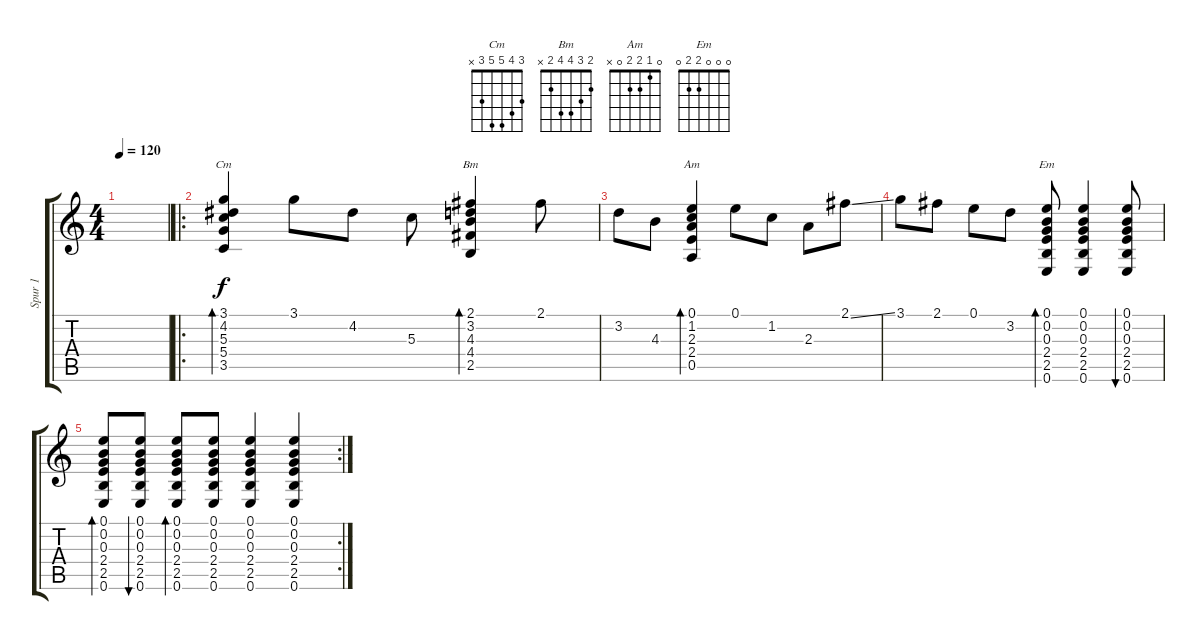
\track ("Spur 1" "Spur 1") {instrument acousticguitarsteel}
\staff {score tabs}
\tuning (E4 B3 G3 D3 A2 E2) {hide}
\chord ("Cm" 3 4 5 5 3 x)
\chord ("Bm" 2 3 4 4 2 x)
\chord ("Am" 0 1 2 2 0 x)
\chord ("Em" 0 0 0 2 2 0)
\ts (4 4)
\tempo 120
\clef g2
\ks c
|
\ro
(3.1 4.2 5.3 5.4 3.5).4{bd 480 ch "Cm"} 3.1.8 4.2.8 5.3.8 (2.1 3.2 4.3 4.4 2.5).4{bd 480 ch "Bm"} 2.1.8 |
3.2.8 4.3.8 (0.1 1.2 2.3 2.4 0.5).4{bd 480 ch "Am"} 0.1.8 1.2.8 2.3.8 2.1{ss}.8 |
3.1.8 2.1.8 0.1.8 3.2.8 (0.1 0.2 0.3 2.4 2.5 0.6).8{bd 480 ch "Em"} (0.1 0.2 0.3 2.4 2.5 0.6).4 (0.1 0.2 0.3 2.4 2.5 0.6).8{bu 120} |
\rc 2
(0.1 0.2 0.3 2.4 2.5 0.6).8{bd 120} (0.1 0.2 0.3 2.4 2.5 0.6).8{bu 120} (0.1 0.2 0.3 2.4 2.5 0.6).8{bd 120} (0.1 0.2 0.3 2.4 2.5 0.6).8 (0.1 0.2 0.3 2.4 2.5 0.6).4 (0.1 0.2 0.3 2.4 2.5 0.6).4
